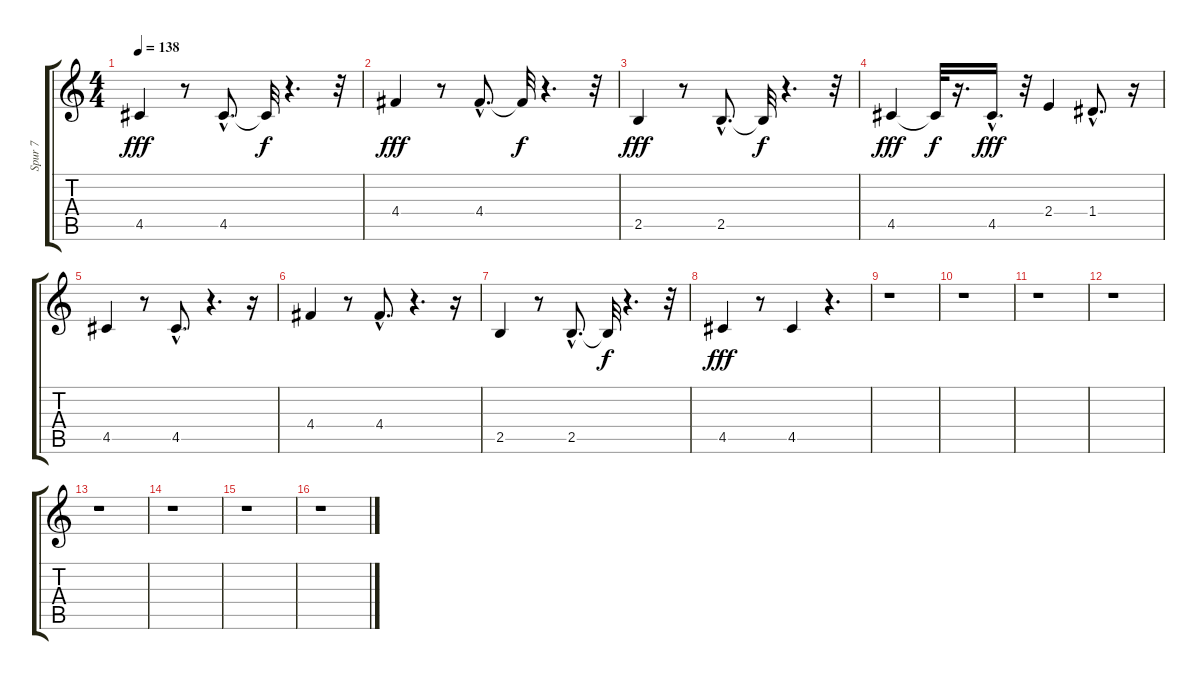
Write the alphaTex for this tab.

\track ("Spur 7" "Spur 7") {instrument distortionguitar}
\staff {score tabs}
\tuning (E4 B3 G3 D3 A2 E2) {hide}
\ts (4 4)
\tempo 138
\clef g2
\ks c
4.5.4{dy fff} r.8 4.5{hac}.8{d} 4.5{t}.32{dy f} r.4{d} r.32 |
4.4.4{dy fff} r.8 4.4{hac}.8{d} 4.4{t}.32{dy f} r.4{d} r.32 |
2.5.4{dy fff} r.8 2.5{hac}.8{d} 2.5{t}.32{dy f} r.4{d} r.32 |
4.5.4{dy fff} 4.5{t}.32{dy f} r.16{d} 4.5{hac}.16{d dy fff} r.32 2.4.4 1.4{hac}.8{d} r.16 |
4.5.4 r.8 4.5{hac}.8{d} r.4{d} r.16 |
4.4.4 r.8 4.4{hac}.8{d} r.4{d} r.16 |
2.5.4 r.8 2.5{hac}.8{d} 2.5{t}.32{dy f} r.4{d} r.32 |
4.5.4{dy fff} r.8 4.5.4 r.4{d} |
r.1 |
r.1 |
r.1 |
r.1 |
r.1 |
r.1 |
r.1 |
r.1
